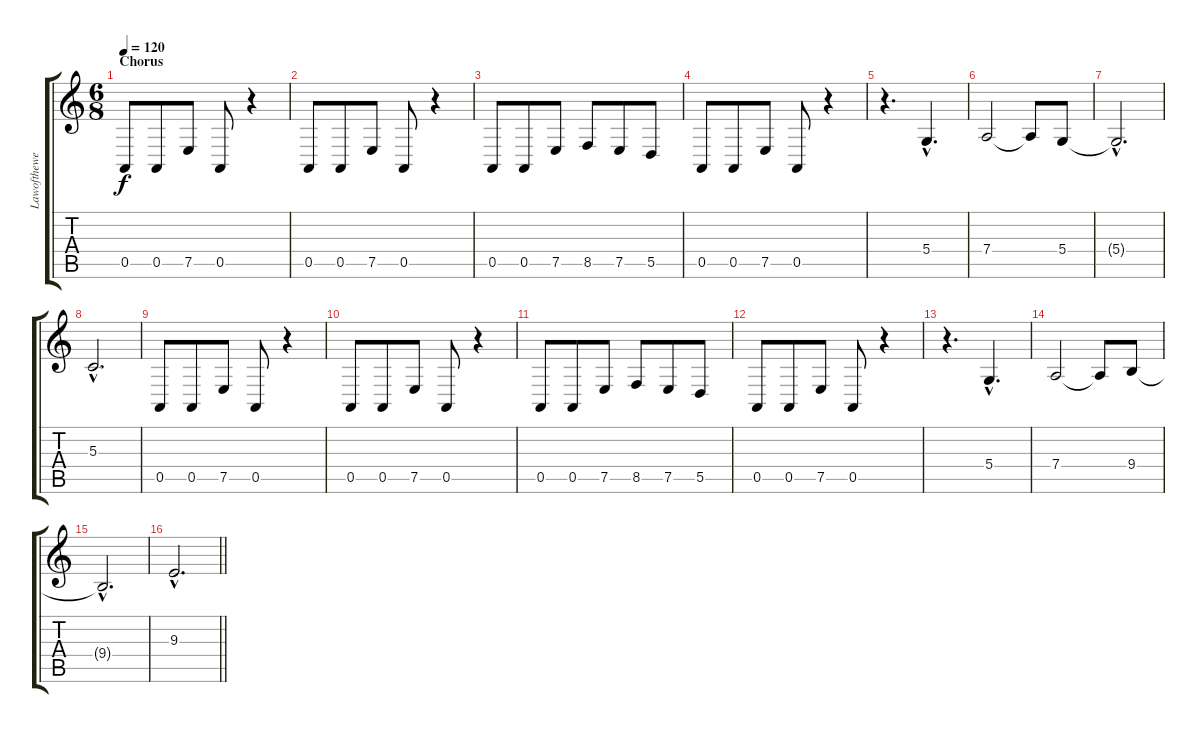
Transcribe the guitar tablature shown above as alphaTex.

\track ("Lawofthewest (vocals)" "Lawofthewe") {instrument oboe}
\staff {score tabs}
\tuning (E4 B3 G3 D3 A2 E2) {hide}
\ts (6 8)
\section ("" "Chorus")
\tempo 120
\clef g2
\ks c
0.5.8{dy f} 0.5.8 7.5.8 0.5.8 r.4 |
0.5.8 0.5.8 7.5.8 0.5.8 r.4 |
0.5.8 0.5.8 7.5.8 8.5.8 7.5.8 5.5.8 |
0.5.8 0.5.8 7.5.8 0.5.8 r.4 |
r.4{d} 5.4{hac}.4{d} |
7.4.2 7.4{t}.8 5.4.8 |
5.4{hac t}.2{d} |
5.3{hac}.2{d} |
0.5.8 0.5.8 7.5.8 0.5.8 r.4 |
0.5.8 0.5.8 7.5.8 0.5.8 r.4 |
0.5.8 0.5.8 7.5.8 8.5.8 7.5.8 5.5.8 |
0.5.8 0.5.8 7.5.8 0.5.8 r.4 |
r.4{d} 5.4{hac}.4{d} |
7.4.2 7.4{t}.8 9.4.8 |
9.4{hac t}.2{d} |
\barLineRight lightlight
9.3{hac}.2{d}
